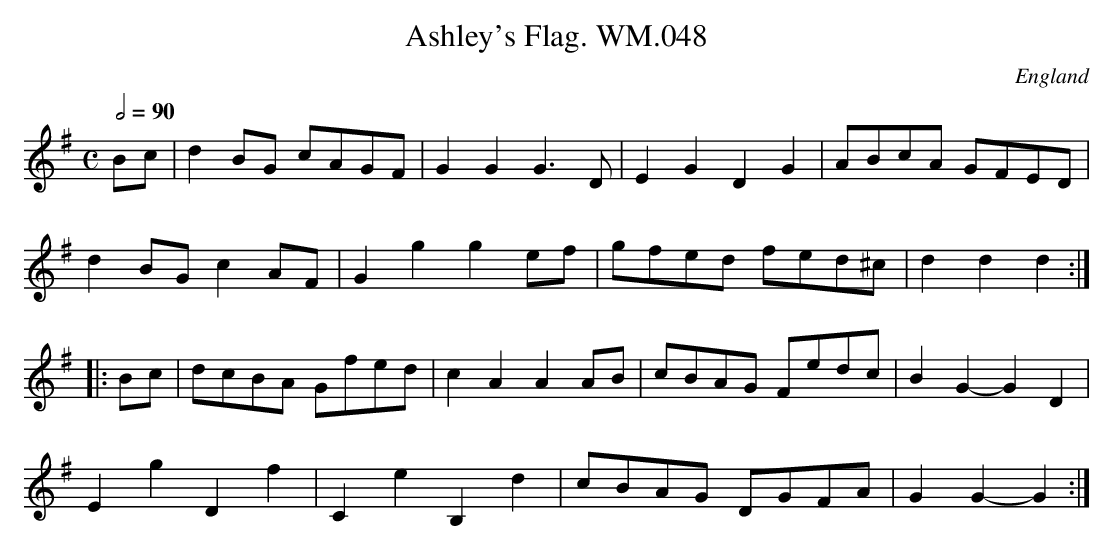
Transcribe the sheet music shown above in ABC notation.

X:1
T:Ashley's Flag. WM.048
L:1/8
M:C
O:England
Q:1/2=90
K:G
Bc|d2BG cAGF|G2G2G3D|E2G2D2G2|ABcA GFED|!
d2BGc2AF|G2g2g2ef|gfed fed^c|d2d2d2:|!
|:Bc|dcBA Gfed|c2A2A2AB|cBAG Fedc|B2G2-G2D2|!
E2g2D2f2|C2e2B,2d2|cBAG DGFA|G2G2-G2:|
